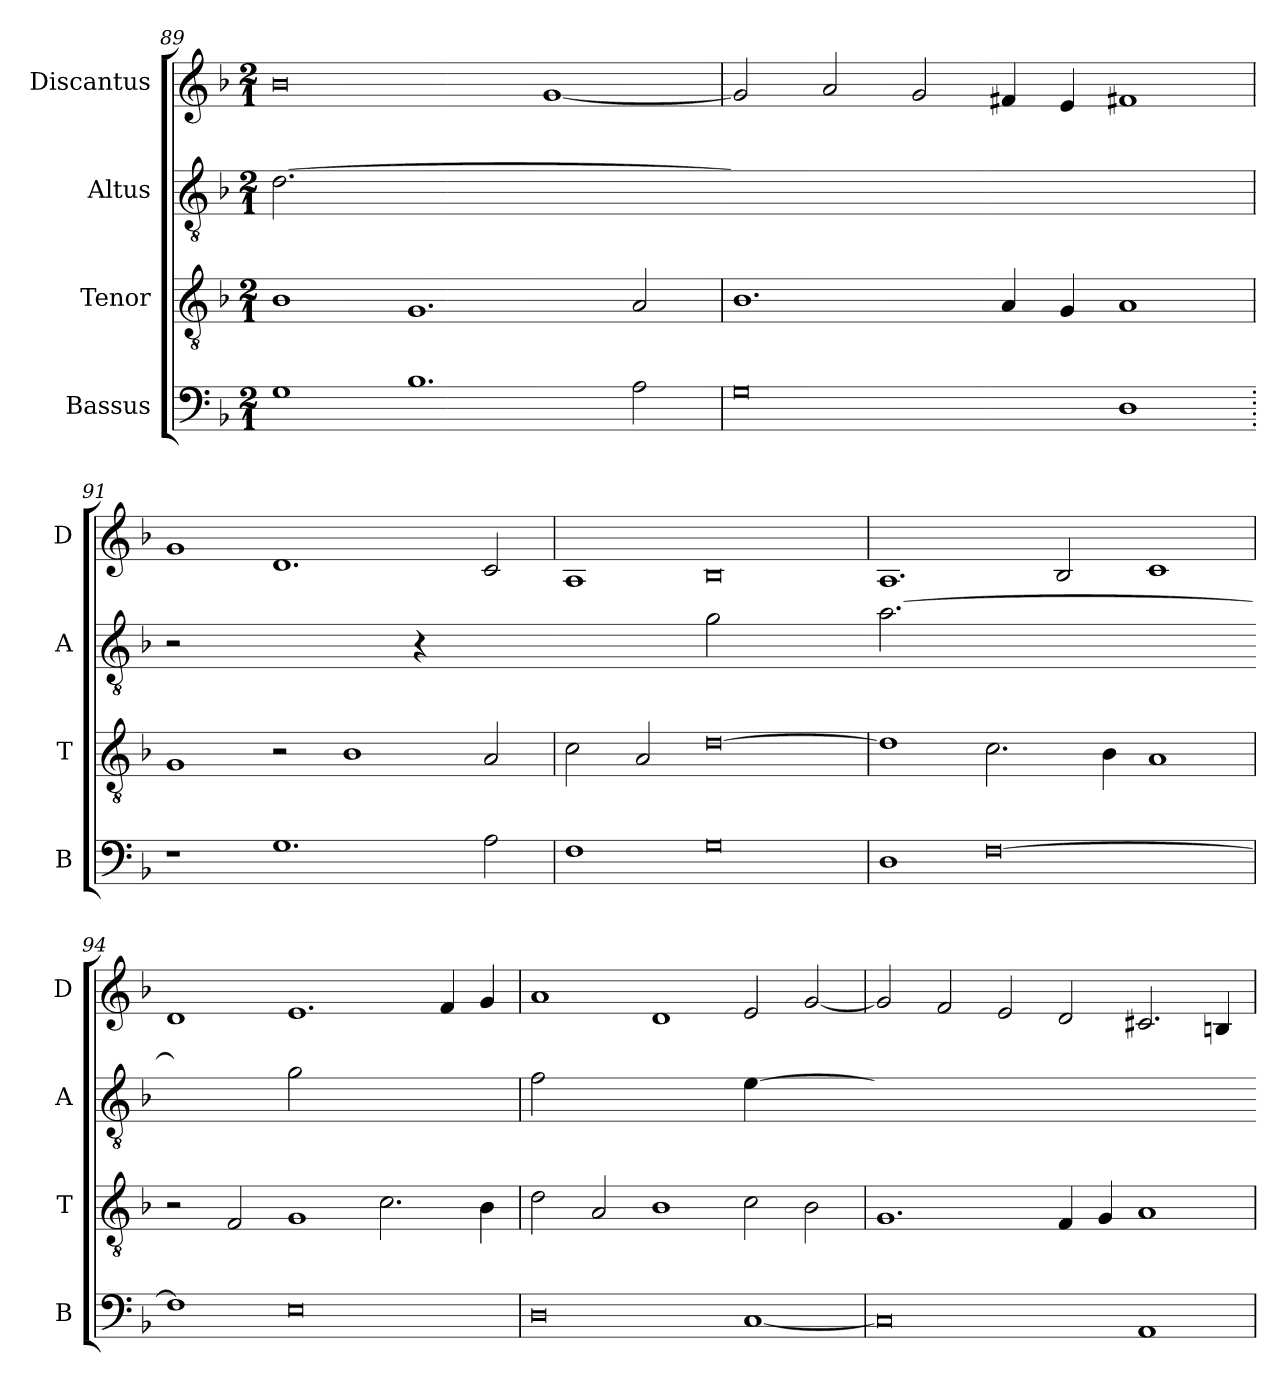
**kern	**kern	**kern	**kern
*part4	*part3	*part2	*part1
*staff4	*staff3	*staff2	*staff1
*I"Bassus	*I"Tenor	*I"Altus	*I"Discantus
*I'B	*I'T	*I'A	*I'D
*clefF4	*clefGv2	*clefGv2	*clefG2
*k[b-]	*k[b-]	*k[b-]	*k[b-]
*M2/1	*M2/1	*M2/1	*M2/1
=89	=89	=89	=89
!	!	!LO:N:vis=2.	!
1G	1B-	[0.d	0b-
1.B-	1.G	.	.
.	.	.	[1g
2A\	2A/	.	.
=90	=90	=90-	=90
!	!	!LO:N:vis=2.	!
0G	1.B-	0.dyy]	2g/]
.	.	.	2a/
.	.	.	2g/
.	4A/	.	4f#X/
.	4G/	.	4e/
1D	1A	.	1f#X
=91.	=91	=91	=91
!	!	!LO:N:vis=2	!
1r	1G	0r	1g
1.G	2r	.	1.d
.	1B-	.	.
!	!	!LO:N:vis=4	!
.	.	1r	.
2A\	2A/	.	2c/
=92	=92	=92-	=92
!	!	!LO:N:vis=4	!
1F	2c\	1ryy	1A
.	2A/	.	.
!	!	!LO:N:vis=2	!
0G	[0d	0g	0B-
=93	=93	=93-	=93
!	!	!LO:N:vis=2.	!
1D	1d]	[0.a	1.A
[0F	2.c\	.	.
.	.	.	2B-/
.	4B-\	.	.
.	1A	.	1c
=94	=94	=94-	=94
!	!	!LO:N:vis=4	!
1F]	2r	1ayy]	1d
.	2F/	.	.
!	!	!LO:N:vis=2	!
0E	1G	0g	1.e
.	2.c\	.	.
.	.	.	4f/
.	4B-\	.	4g/
=95	=95	=95	=95
!	!	!LO:N:vis=2	!
0D	2d\	0f	1a
.	2A/	.	.
.	1B-	.	1d
!	!	!LO:N:vis=4	!
[1C	2c\	[1e	2e/
.	2B-\	.	[2g/
=96	=96	=96-	=96
!	!	!LO:N:vis=2.	!
0C]	1.G	0.eyy]	2g/]
.	.	.	2f/
.	.	.	2e/
.	4F/	.	2d/
.	4G/	.	.
1AA	1A	.	2.c#X/
.	.	.	4Bn/
=	=	=-	=
*-	*-	*-	*-
